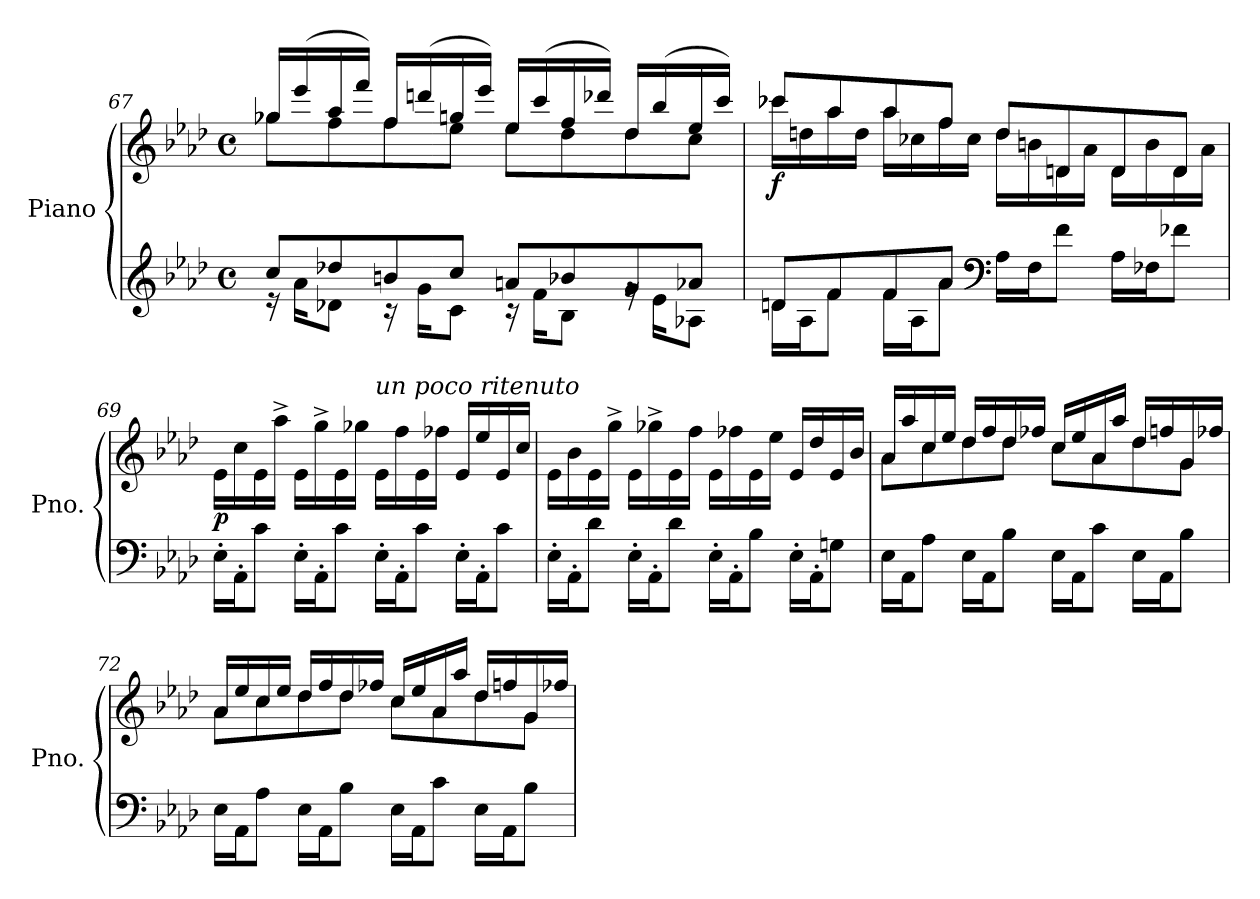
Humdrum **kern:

**kern	**kern	**dynam
*part1	*part1	*part1
*staff2	*staff1	*staff1/2
*I"Piano	*	*
*I'Pno.	*	*
*clefG2	*clefG2	*
*k[b-e-a-d-]	*k[b-e-a-d-]	*
*M4/4	*M4/4	*
*met(c)	*met(c)	*
=67	=67	=67
*^	*^	*
8cc/L	16r	16gg-X/LL	8gg-\L	.
.	16a-\KL	(>16eee-/	.	.
8dd-X/	8d-X\J	16aa-/	8ff\	.
.	.	16fff/JJ)	.	.
8bn/	16r	16ff/LL	8ff\	.
.	16g\KL	(>16dddn/	.	.
8cc/J	8c\J	16ggn/	8ee-\J	.
.	.	16eee-/JJ)	.	.
8an/L	16r	16ee-/LL	8ee-\L	.
.	16f\KL	(>16ccc/	.	.
8b-X/	8B-\J	16ff/	8dd-\	.
.	.	16ddd-X/JJ)	.	.
8g/	16rg	16dd-/LL	8dd-\	.
.	16e-\KL	(>16bb-/	.	.
8a-X/J	8A-X\J	16ee-/	8cc\J	.
.	.	16ccc/JJ)	.	.
!!LO:LB:g=z	!!
=68	=68	=68	=68	=68
!	!	!	!	!LO:DY:b
8dn/L	16d\LL	8ccc-X/L	16ccc-\LL	f
.	16A-\J	.	16ddn\	.
8f/	8f\J	8aa-/	16aa-\	.
.	.	.	16dd\JJ	.
8f/	16f\LL	8aa-/	16aa-\LL	.
.	16A-\J	.	16cc-X\	.
8a-/J	8a-\J	8ff/J	16ff\	.
.	.	.	16cc-\JJ	.
*clefF4	*	*	*	*
2ryy	16A-\LL	8dd/L	16dd\LL	.
.	16F\J	.	16bn\	.
.	8f\J	8dn/	16d\	.
.	.	.	16a-\JJ	.
.	16A-\LL	8d/	16d\LL	.
.	16F-X\J	.	16b\	.
.	8f-X\J	8d/J	16d\	.
.	.	.	16a-\JJ	.
*v	*v	*	*	*
=69	=69	=69	=69
!	!	!	!LO:DY:b
*	*v	*v	*
16E-'\LL	16e-\LL	p
16AA-'\J	16cc\	.
8c\J	16e-\	.
.	16aa-^\JJ	.
16E-'\LL	16e-\LL	.
16AA-'\J	16gg^\	.
8c\J	16e-\	.
.	16gg-X\JJ	.
!	!LO:TX:a:i:t=un poco ritenuto	!
16E-'\LL	16e-\LL	.
16AA-'\J	16ff\	.
8c\J	16e-\	.
.	16ff-X\JJ	.
16E-'\LL	16e-/LL	.
16AA-'\J	16ee-/	.
8c\J	16e-/	.
.	16cc/JJ	.
!!LO:PB:g=z
=70	=70	=70
16E-'\LL	16e-\LL	.
16AA-'\J	16b-\	.
8d-\J	16e-\	.
.	16gg^\JJ	.
16E-'\LL	16e-\LL	.
16AA-'\J	16gg-X^\	.
8d-\J	16e-\	.
.	16ff\JJ	.
16E-'\LL	16e-\LL	.
16AA-'\J	16ff-X\	.
8B-\J	16e-\	.
.	16ee-\JJ	.
16E-'\LL	16e-/LL	.
16AA-'\J	16dd-/	.
8Gn\J	16e-/	.
.	16b-/JJ	.
=71	=71	=71
*	*^	*
16E-\LL	16a-/LL	8a-\L	.
16AA-\J	16aa-/	.	.
8A-\J	16cc/	8cc\	.
.	16ee-/JJ	.	.
16E-\LL	16dd-/LL	8dd-\	.
16AA-\J	16ff/	.	.
8B-\J	16dd-/	8dd-\J	.
.	16ff-X/JJ	.	.
16E-\LL	16cc/LL	8cc\L	.
16AA-\J	16ee-/	.	.
8c\J	16a-/	8a-\	.
.	16aa-/JJ	.	.
16E-\LL	16dd-/LL	8dd-\	.
16AA-\J	16ffn/	.	.
8B-\J	16g/	8g\J	.
.	16ff-X/JJ	.	.
=72	=72	=72	=72
16E-\LL	16a-/LL	8a-\L	.
16AA-\J	16ee-/	.	.
8A-\J	16cc/	8cc\	.
.	16ee-/JJ	.	.
16E-\LL	16dd-/LL	8dd-\	.
16AA-\J	16ff/	.	.
8B-\J	16dd-/	8dd-\J	.
.	16ff-X/JJ	.	.
16E-\LL	16cc/LL	8cc\L	.
16AA-\J	16ee-/	.	.
8c\J	16a-/	8a-\	.
.	16aa-/JJ	.	.
16E-\LL	16dd-/LL	8dd-\	.
16AA-\J	16ffn/	.	.
8B-\J	16g/	8g\J	.
.	16ff-X/JJ	.	.
*	*v	*v	*
=	=	=
*-	*-	*-
